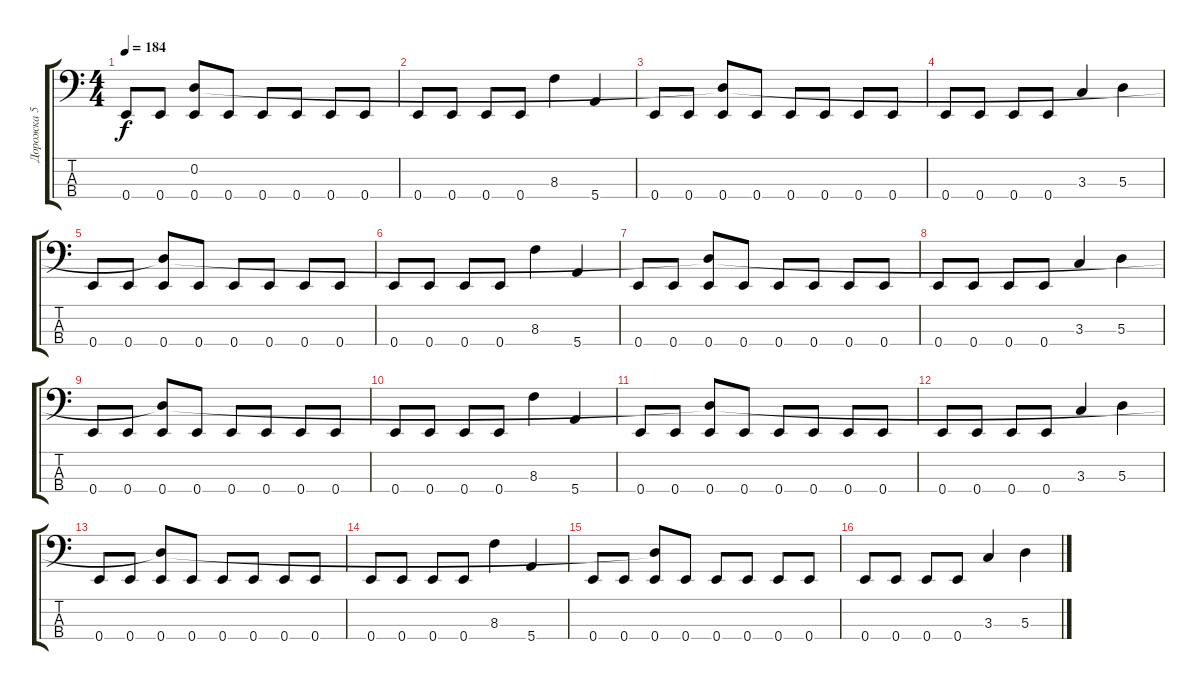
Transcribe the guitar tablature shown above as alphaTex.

\track ("Дорожка 5" "Дорожка 5") {instrument electricbassfinger}
\staff {score tabs}
\tuning (G2 D2 A1 E1) {hide}
\ts (4 4)
\tempo 184
\clef f4
\ks c
0.4.8{dy f} 0.4.8 (0.2 0.4).8 0.4.8 0.4.8 0.4.8 0.4.8 0.4.8 |
0.4.8 0.4.8 0.4.8 0.4.8 8.3.4 5.4.4 |
0.4.8 0.4.8 (0.2{t} 0.4).8 0.4.8 0.4.8 0.4.8 0.4.8 0.4.8 |
0.4.8 0.4.8 0.4.8 0.4.8 3.3.4 5.3.4 |
0.4.8 0.4.8 (0.2{t} 0.4).8 0.4.8 0.4.8 0.4.8 0.4.8 0.4.8 |
0.4.8 0.4.8 0.4.8 0.4.8 8.3.4 5.4.4 |
0.4.8 0.4.8 (0.2{t} 0.4).8 0.4.8 0.4.8 0.4.8 0.4.8 0.4.8 |
0.4.8 0.4.8 0.4.8 0.4.8 3.3.4 5.3.4 |
0.4.8 0.4.8 (0.2{t} 0.4).8 0.4.8 0.4.8 0.4.8 0.4.8 0.4.8 |
0.4.8 0.4.8 0.4.8 0.4.8 8.3.4 5.4.4 |
0.4.8 0.4.8 (0.2{t} 0.4).8 0.4.8 0.4.8 0.4.8 0.4.8 0.4.8 |
0.4.8 0.4.8 0.4.8 0.4.8 3.3.4 5.3.4 |
0.4.8 0.4.8 (0.2{t} 0.4).8 0.4.8 0.4.8 0.4.8 0.4.8 0.4.8 |
0.4.8 0.4.8 0.4.8 0.4.8 8.3.4 5.4.4 |
0.4.8 0.4.8 (0.2{t} 0.4).8 0.4.8 0.4.8 0.4.8 0.4.8 0.4.8 |
0.4.8 0.4.8 0.4.8 0.4.8 3.3.4 5.3.4
